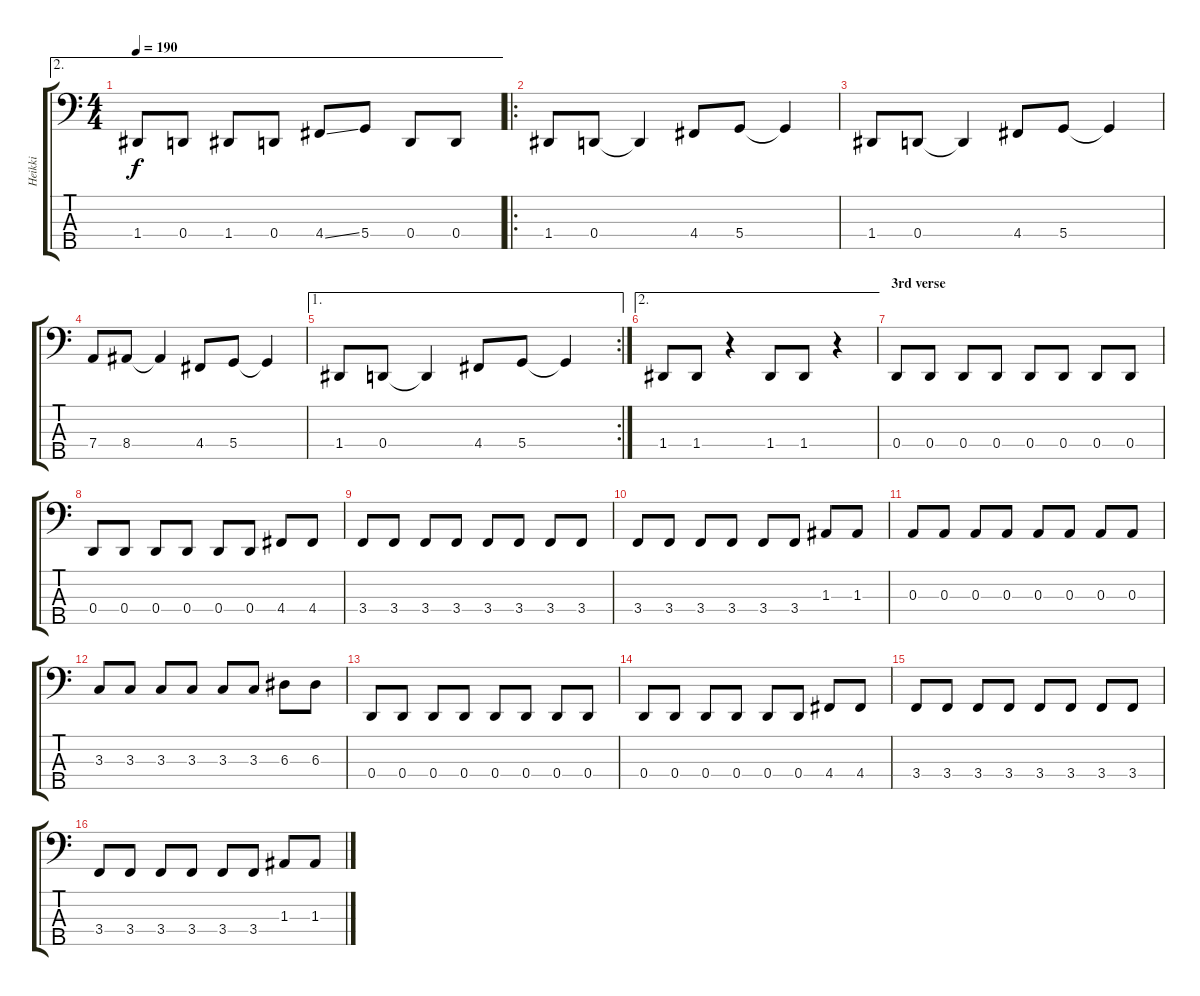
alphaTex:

\track ("Heikki" "Heikki") {instrument electricbassfinger}
\staff {score tabs}
\tuning (G2 D2 A1 D1 A0) {hide}
\ae 2
\ts (4 4)
\tempo 190
\clef f4
\ks c
1.4.8{dy f} 0.4.8 1.4.8 0.4.8 4.4{ss}.8 5.4.8 0.4.8 0.4.8 |
\ro
1.4.8 0.4.8 0.4{t}.4 4.4.8 5.4.8 5.4{t}.4 |
1.4.8 0.4.8 0.4{t}.4 4.4.8 5.4.8 5.4{t}.4 |
7.4.8 8.4.8 8.4{t}.4 4.4.8 5.4.8 5.4{t}.4 |
\ae 1
\rc 2
1.4.8 0.4.8 0.4{t}.4 4.4.8 5.4.8 5.4{t}.4 |
\ae 2
1.4.8 1.4.8 r.4 1.4.8 1.4.8 r.4 |
\section ("" "3rd verse")
0.4.8 0.4.8 0.4.8 0.4.8 0.4.8 0.4.8 0.4.8 0.4.8 |
0.4.8 0.4.8 0.4.8 0.4.8 0.4.8 0.4.8 4.4.8 4.4.8 |
3.4.8 3.4.8 3.4.8 3.4.8 3.4.8 3.4.8 3.4.8 3.4.8 |
3.4.8 3.4.8 3.4.8 3.4.8 3.4.8 3.4.8 1.3.8 1.3.8 |
0.3.8 0.3.8 0.3.8 0.3.8 0.3.8 0.3.8 0.3.8 0.3.8 |
3.3.8 3.3.8 3.3.8 3.3.8 3.3.8 3.3.8 6.3.8 6.3.8 |
0.4.8 0.4.8 0.4.8 0.4.8 0.4.8 0.4.8 0.4.8 0.4.8 |
0.4.8 0.4.8 0.4.8 0.4.8 0.4.8 0.4.8 4.4.8 4.4.8 |
3.4.8 3.4.8 3.4.8 3.4.8 3.4.8 3.4.8 3.4.8 3.4.8 |
3.4.8 3.4.8 3.4.8 3.4.8 3.4.8 3.4.8 1.3.8 1.3.8
